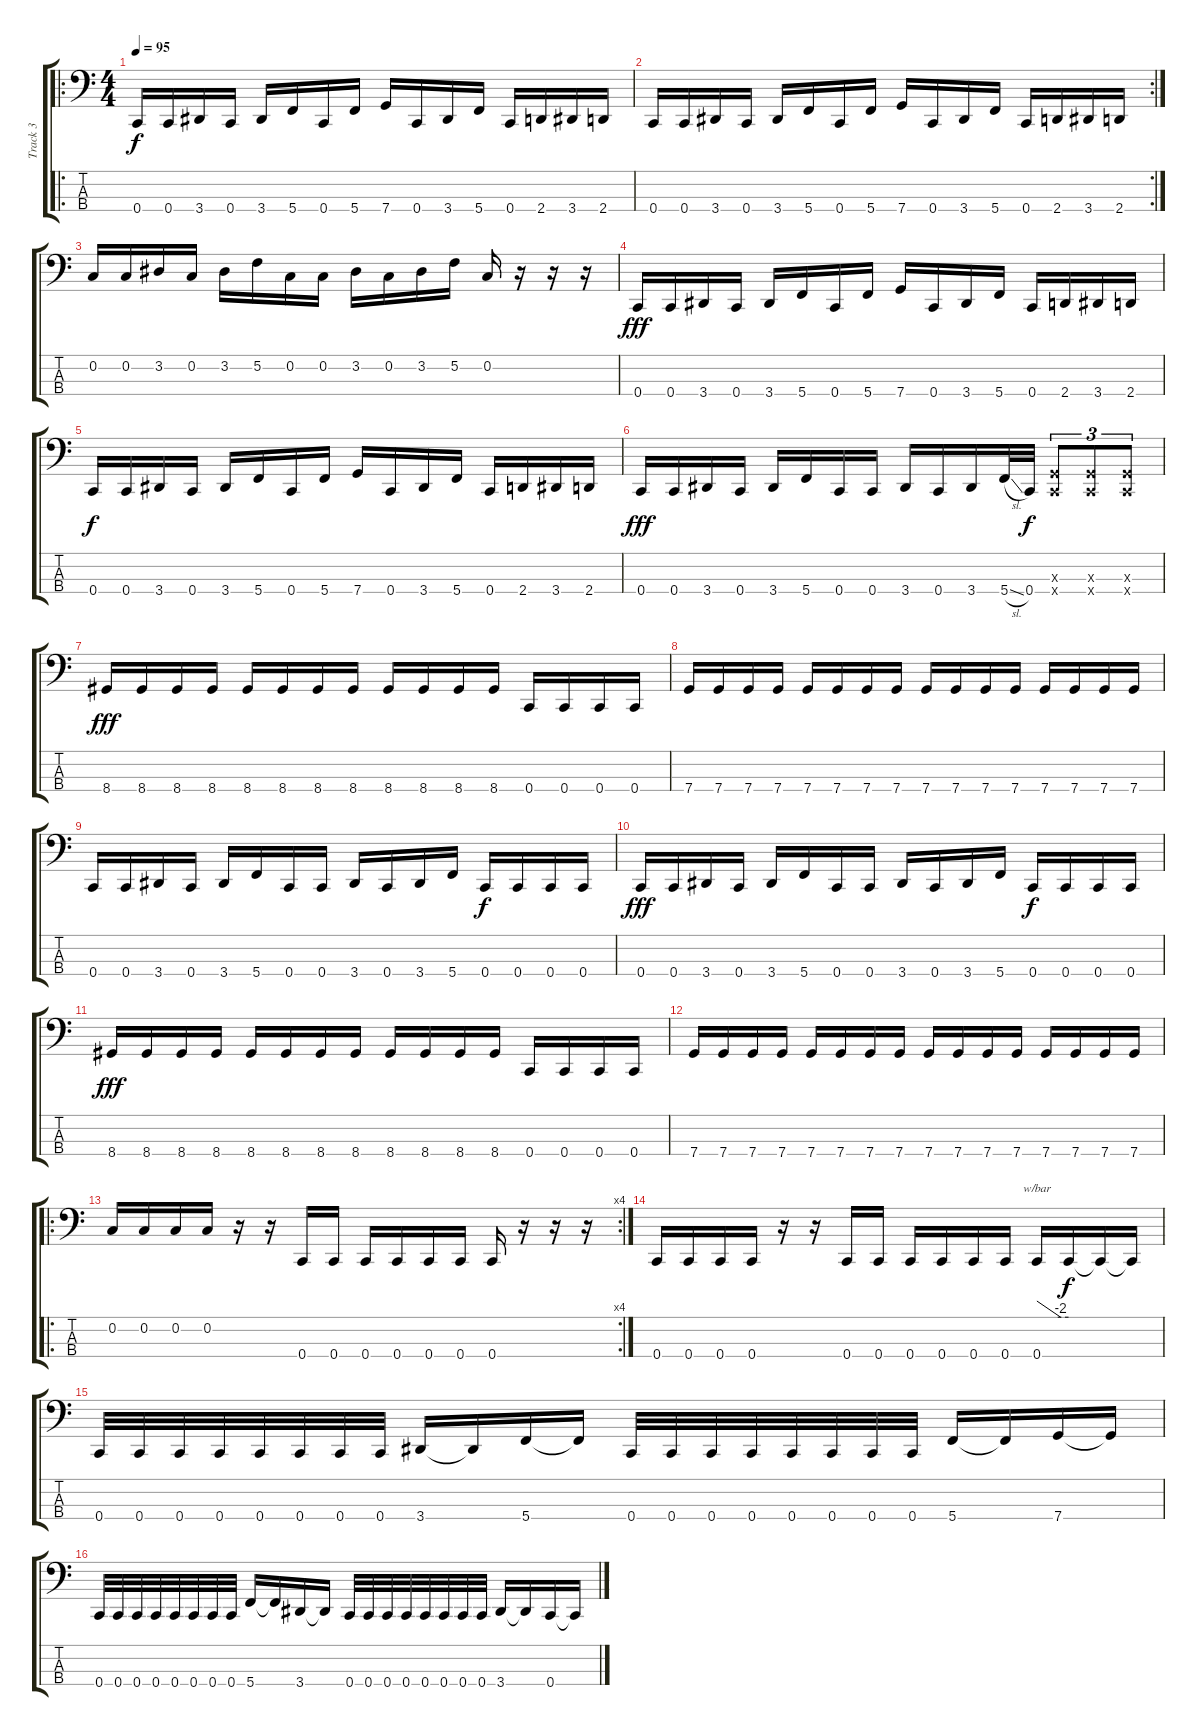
\track ("Track 3" "Track 3") {instrument electricbassfinger}
\staff {score tabs}
\tuning (F2 C2 G1 C1) {hide}
\ro
\ts (4 4)
\tempo 95
\clef f4
\ks c
0.4.16{dy f} 0.4.16 3.4.16 0.4.16 3.4.16 5.4.16 0.4.16 5.4.16 7.4.16 0.4.16 3.4.16 5.4.16 0.4.16 2.4.16 3.4.16 2.4.16 |
\rc 2
0.4.16 0.4.16 3.4.16 0.4.16 3.4.16 5.4.16 0.4.16 5.4.16 7.4.16 0.4.16 3.4.16 5.4.16 0.4.16 2.4.16 3.4.16 2.4.16 |
0.2.16 0.2.16 3.2.16 0.2.16 3.2.16 5.2.16 0.2.16 0.2.16 3.2.16 0.2.16 3.2.16 5.2.16 0.2.16 r.16 r.16 r.16 |
0.4.16{dy fff} 0.4.16 3.4.16 0.4.16 3.4.16 5.4.16 0.4.16 5.4.16 7.4.16 0.4.16 3.4.16 5.4.16 0.4.16 2.4.16 3.4.16 2.4.16 |
0.4.16{dy f} 0.4.16 3.4.16 0.4.16 3.4.16 5.4.16 0.4.16 5.4.16 7.4.16 0.4.16 3.4.16 5.4.16 0.4.16 2.4.16 3.4.16 2.4.16 |
0.4.16{dy fff} 0.4.16 3.4.16 0.4.16 3.4.16 5.4.16 0.4.16 0.4.16 3.4.16 0.4.16 3.4.16 5.4{sl}.32 0.4.32{dy f} (0.3{x} 0.4{x}).8{tu (3 2)} (0.3{x} 0.4{x}).8{tu (3 2)} (0.3{x} 0.4{x}).8{tu (3 2)} |
8.4.16{dy fff} 8.4.16 8.4.16 8.4.16 8.4.16 8.4.16 8.4.16 8.4.16 8.4.16 8.4.16 8.4.16 8.4.16 0.4.16 0.4.16 0.4.16 0.4.16 |
7.4.16 7.4.16 7.4.16 7.4.16 7.4.16 7.4.16 7.4.16 7.4.16 7.4.16 7.4.16 7.4.16 7.4.16 7.4.16 7.4.16 7.4.16 7.4.16 |
0.4.16 0.4.16 3.4.16 0.4.16 3.4.16 5.4.16 0.4.16 0.4.16 3.4.16 0.4.16 3.4.16 5.4.16 0.4.16{dy f} 0.4.16 0.4.16 0.4.16 |
0.4.16{dy fff} 0.4.16 3.4.16 0.4.16 3.4.16 5.4.16 0.4.16 0.4.16 3.4.16 0.4.16 3.4.16 5.4.16 0.4.16{dy f} 0.4.16 0.4.16 0.4.16 |
8.4.16{dy fff} 8.4.16 8.4.16 8.4.16 8.4.16 8.4.16 8.4.16 8.4.16 8.4.16 8.4.16 8.4.16 8.4.16 0.4.16 0.4.16 0.4.16 0.4.16 |
7.4.16 7.4.16 7.4.16 7.4.16 7.4.16 7.4.16 7.4.16 7.4.16 7.4.16 7.4.16 7.4.16 7.4.16 7.4.16 7.4.16 7.4.16 7.4.16 |
\ro
\rc 4
0.2.16 0.2.16 0.2.16 0.2.16 r.16 r.16 0.4.16 0.4.16 0.4.16 0.4.16 0.4.16 0.4.16 0.4.16 r.16 r.16 r.16 |
0.4.16 0.4.16 0.4.16 0.4.16 r.16 r.16 0.4.16 0.4.16 0.4.16 0.4.16 0.4.16 0.4.16 0.4.16{tbe (custom default 0 0 45 -8 60 -8)} 0.4{t}.16{dy f} 0.4{t}.16 0.4{t}.16 |
0.4.32 0.4.32 0.4.32 0.4.32 0.4.32 0.4.32 0.4.32 0.4.32 3.4.16 3.4{t}.16 5.4.16 5.4{t}.16 0.4.32 0.4.32 0.4.32 0.4.32 0.4.32 0.4.32 0.4.32 0.4.32 5.4.16 5.4{t}.16 7.4.16 7.4{t}.16 |
0.4.32 0.4.32 0.4.32 0.4.32 0.4.32 0.4.32 0.4.32 0.4.32 5.4.16 5.4{t}.16 3.4.16 3.4{t}.16 0.4.32 0.4.32 0.4.32 0.4.32 0.4.32 0.4.32 0.4.32 0.4.32 3.4.16 3.4{t}.16 0.4.16 0.4{t}.16
